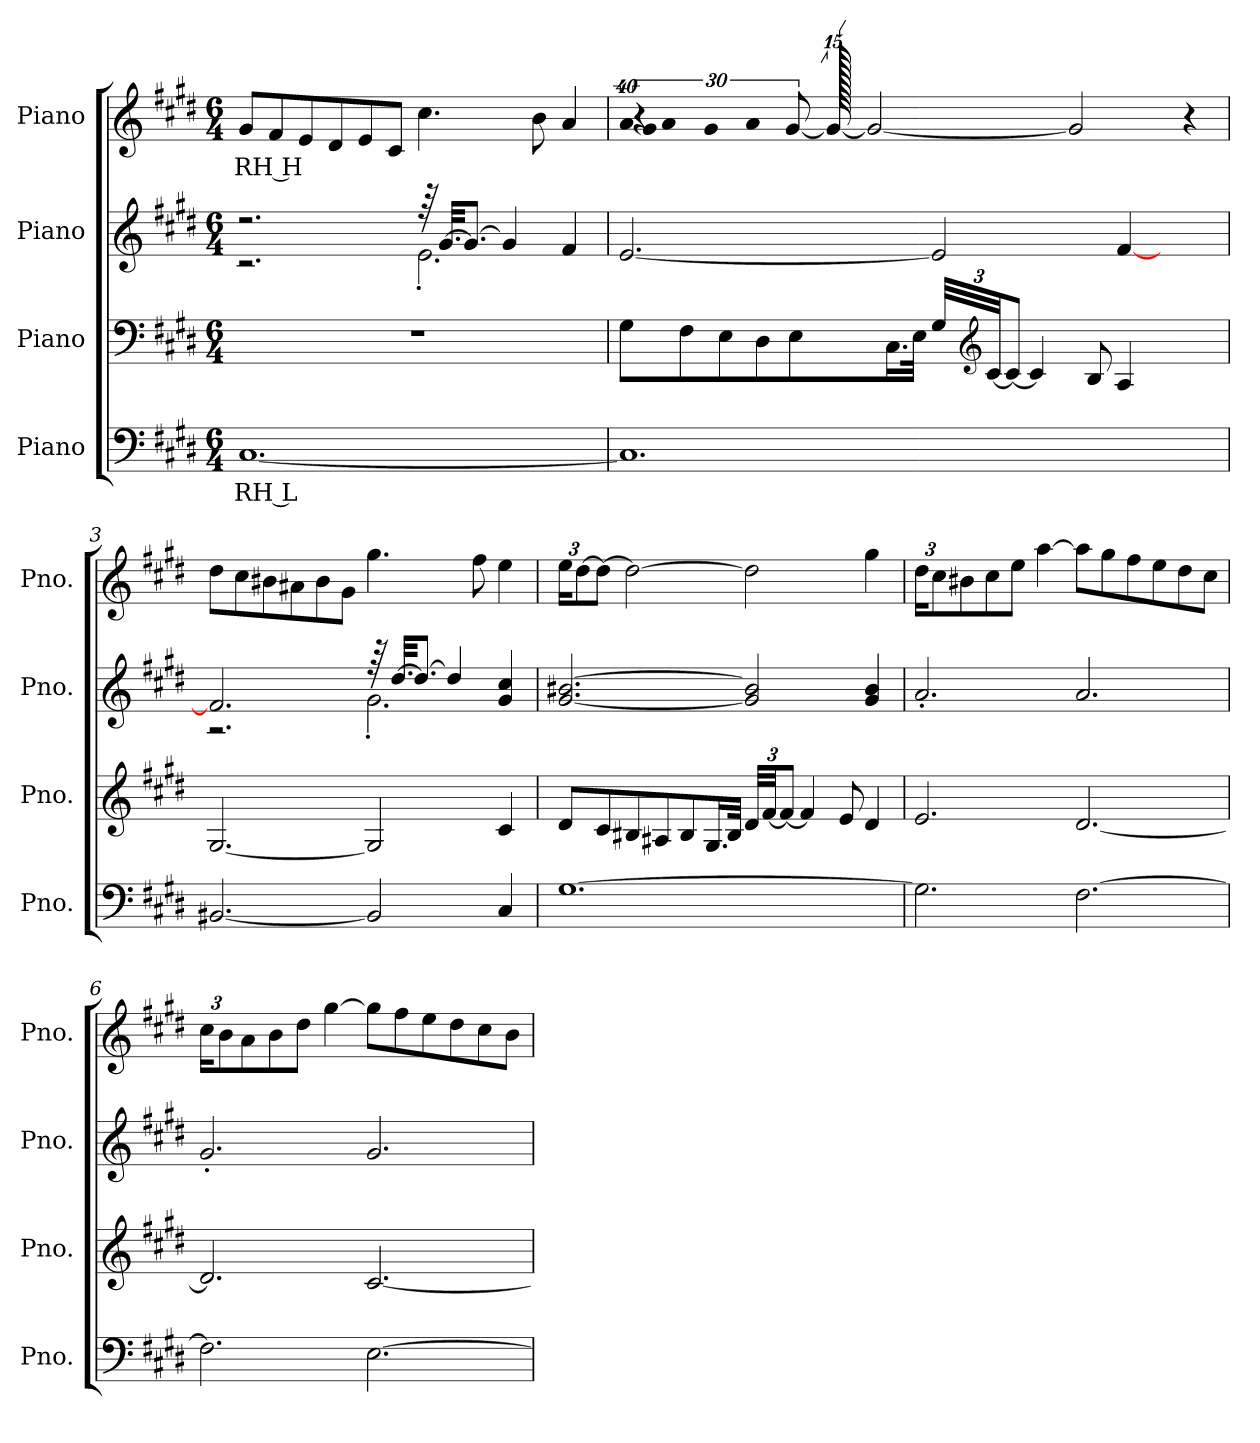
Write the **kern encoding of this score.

**kern	**text	**kern	**kern	**kern	**text
*part4	*part4	*part3	*part2	*part1	*part1
*staff4	*staff4	*staff3	*staff2	*staff1	*staff1
*I"Piano	*	*I"Piano	*I"Piano	*I"Piano	*
*I'Pno.	*	*I'Pno.	*I'Pno.	*I'Pno.	*
*clefF4	*	*clefF4	*clefG2	*clefG2	*
*k[f#c#g#d#]	*	*k[f#c#g#d#]	*k[f#c#g#d#]	*k[f#c#g#d#]	*
*M6/4	*	*M6/4	*M6/4	*M6/4	*
*MM114	*	*MM114	*MM114	*MM114	*
=1	=1	=1	=1	=1	=1
!	!LO:LY:b	!	!	!	!LO:LY:b
*	*	*	*^	*	*
[1.C#	RH L	1.r	2.r	2.r	8g#/L	RH H
.	.	.	.	.	8f#/	.
.	.	.	.	.	8e/	.
.	.	.	.	.	8d#/	.
.	.	.	.	.	8e/	.
.	.	.	.	.	8c#/J	.
.	.	.	64r	2.e'\	4.cc#\	.
.	.	.	[32.g#/KKL	.	.	.
.	.	.	8.g#/J_	.	.	.
.	.	.	4g#/]	.	.	.
.	.	.	.	.	8b\	.
.	.	.	4f#/	.	4a/	.
*	*	*	*v	*v	*	*
=2	=2	=2	=2	=2	=2
!	!	!	!	!LO:N:vis=32	!
1.C#]	.	8G#\L	[2.e/	640%23a/	.
!	!	!	!	!LO:N:vis=64	!
.	.	.	.	960%17r	.
!	!	!	!	!LO:N:vis=256%9	!
.	.	.	.	960%17g#/KLLL	.
!	!	!	!	!LO:N:vis=32	!
.	.	.	.	640%23a/	.
!	!	!	!	!LO:N:vis=32	!
.	.	.	.	640%23g#/	.
.	.	8F#\	.	.	.
!	!	!	!	!LO:N:vis=32	!
.	.	.	.	640%23a/J	.
.	.	.	.	[240%17g#/J	.
.	.	8E\	.	1920g#/_	.
.	.	.	.	2g#/_	.
.	.	8D#\	.	.	.
.	.	8E\	.	.	.
.	.	16.C#\L	.	.	.
.	.	32E\JJk	.	.	.
*	*	*Xbrackettup	*	*	*
.	.	48G#/LLL	2e/]	.	.
.	.	.	.	2g#/]	.
*	*	*clefG2	*	*	*
.	.	[48c#/JJ	.	.	.
.	.	12c#/J_	.	.	.
.	.	4c#/]	.	.	.
.	.	8B/	.	.	.
.	.	4A/	[4f#/	.	.
.	.	.	.	4r	.
1920ryy	.	1920ryy	1920ryy	.	.
!!LO:LB:g=z
=3	=3	=3	=3	=3	=3
*	*	*	*^	*	*
[2.BB#X/	.	[2.G#/	2.f#/]	2.r	8dd#\L	.
.	.	.	.	.	8cc#\	.
.	.	.	.	.	8b#X\	.
.	.	.	.	.	8a#X\	.
.	.	.	.	.	8b#\	.
.	.	.	.	.	8g#\J	.
2BB#/]	.	2G#/]	64r	2.g#'\	4.gg#\	.
.	.	.	[32.dd#/KKL	.	.	.
.	.	.	8.dd#/J_	.	.	.
.	.	.	4dd#/]	.	.	.
.	.	.	.	.	8ff#\	.
4C#/	.	4c#/	4g#/ 4cc#/	.	4ee\	.
*	*	*	*v	*v	*	*
=4	=4	=4	=4	=4	=4
*	*	*	*	*Xbrackettup	*
[1.G#	.	8d#/L	[2.g#/ [2.b#X/	24ee\KL	.
.	.	.	.	[12dd#\	.
.	.	8c#/	.	8dd#\J_	.
.	.	8B#X/	.	2dd#\_	.
.	.	8A#X/	.	.	.
.	.	8B#/	.	.	.
.	.	16.G#/L	.	.	.
.	.	32B#/JJk	.	.	.
.	.	48d#/LLL	2g#/] 2b#/]	2dd#\]	.
.	.	[48f#/JJ	.	.	.
.	.	12f#/J_	.	.	.
.	.	4f#/]	.	.	.
.	.	8e/	.	.	.
.	.	4d#/	4g#/ 4b#/	4gg#\	.
!!LO:LB:g=z
=5	=5	=5	=5	=5	=5
2.G#\]	.	2.e/	2.a'/	24dd#\KL	.
.	.	.	.	12cc#\	.
.	.	.	.	8b#X\	.
.	.	.	.	8cc#\	.
.	.	.	.	8ee\J	.
.	.	.	.	[4aa\	.
[2.F#\	.	[2.d#/	2.a/	8aa\L]	.
.	.	.	.	8gg#\	.
.	.	.	.	8ff#\	.
.	.	.	.	8ee\	.
.	.	.	.	8dd#\	.
.	.	.	.	8cc#\J	.
=6	=6	=6	=6	=6	=6
2.F#\]	.	2.d#/]	2.g#'/	24cc#\KL	.
.	.	.	.	12b\	.
.	.	.	.	8a\	.
.	.	.	.	8b\	.
.	.	.	.	8dd#\J	.
.	.	.	.	[4gg#\	.
[2.E\	.	[2.c#/	2.g#/	8gg#\L]	.
.	.	.	.	8ff#\	.
.	.	.	.	8ee\	.
.	.	.	.	8dd#\	.
.	.	.	.	8cc#\	.
.	.	.	.	8b\J	.
=	=	=	=	=	=
*-	*-	*-	*-	*-	*-
